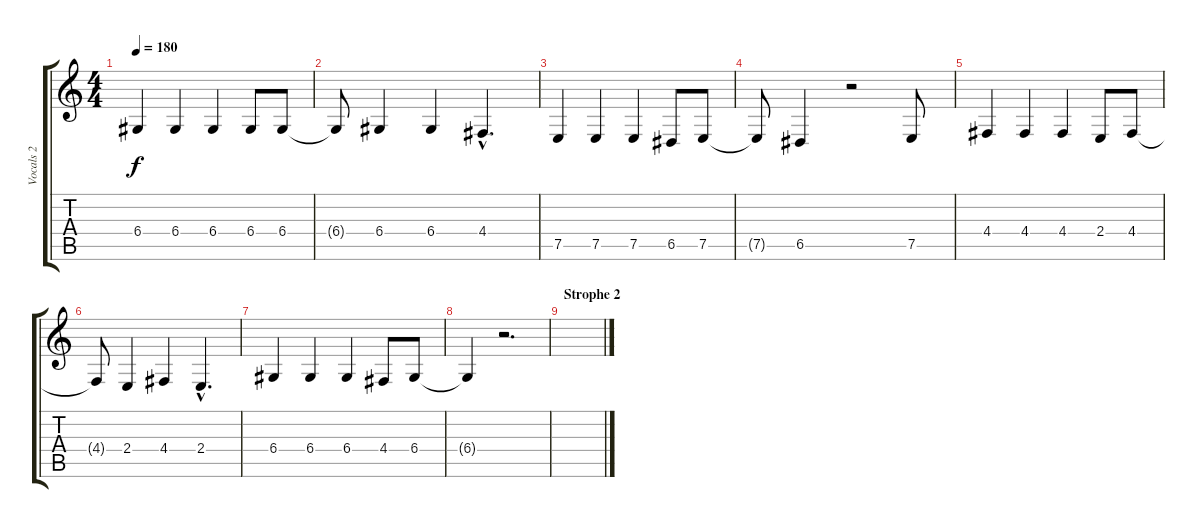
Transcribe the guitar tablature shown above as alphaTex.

\track ("Vocals 2" "Vocals 2") {instrument synthvoice}
\staff {score tabs}
\tuning (E4 B3 G3 D3 A2 E2) {hide}
\ts (4 4)
\tempo 180
\clef g2
\ks c
6.4.4{dy f} 6.4.4 6.4.4 6.4.8 6.4.8 |
6.4{t}.8 6.4.4 6.4.4 4.4{hac}.4{d} |
7.5.4 7.5.4 7.5.4 6.5.8 7.5.8 |
7.5{t}.8 6.5.4 r.2 7.5.8 |
4.4.4 4.4.4 4.4.4 2.4.8 4.4.8 |
4.4{t}.8 2.4.4 4.4.4 2.4{hac}.4{d} |
6.4.4 6.4.4 6.4.4 4.4.8 6.4.8 |
6.4{t}.4 r.2{d} |
\section ("" "Strophe 2")
